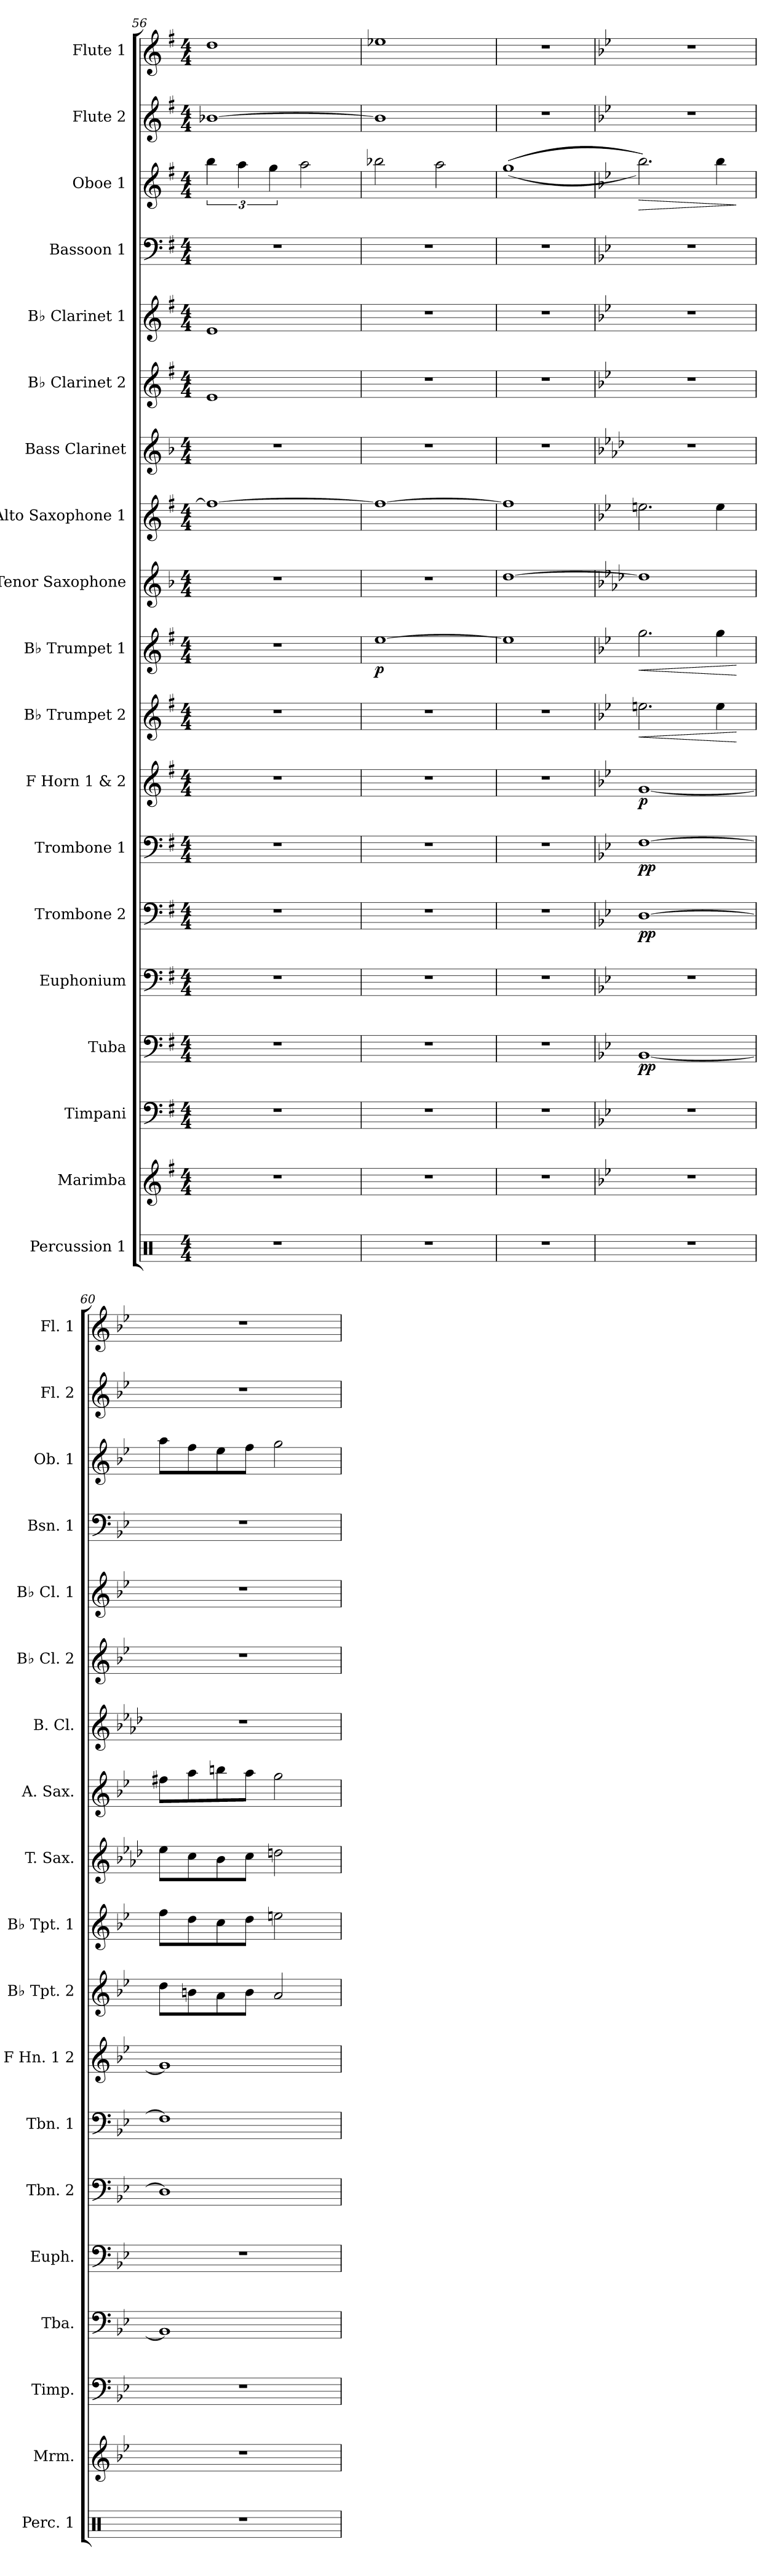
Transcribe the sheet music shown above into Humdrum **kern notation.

**kern	**kern	**kern	**kern	**dynam	**kern	**kern	**dynam	**kern	**dynam	**kern	**dynam	**kern	**dynam	**kern	**dynam	**kern	**kern	**kern	**kern	**kern	**kern	**kern	**dynam	**kern	**kern
*part19	*part18	*part17	*part16	*part16	*part15	*part14	*part14	*part13	*part13	*part12	*part12	*part11	*part11	*part10	*part10	*part9	*part8	*part7	*part6	*part5	*part4	*part3	*part3	*part2	*part1
*staff19	*staff18	*staff17	*staff16	*staff16	*staff15	*staff14	*staff14	*staff13	*staff13	*staff12	*staff12	*staff11	*staff11	*staff10	*staff10	*staff9	*staff8	*staff7	*staff6	*staff5	*staff4	*staff3	*staff3	*staff2	*staff1
*I"Percussion 1	*I"Marimba	*I"Timpani	*I"Tuba	*	*I"Euphonium	*I"Trombone 2	*	*I"Trombone 1	*	*I"F Horn 1 &amp; 2	*	*I"B♭ Trumpet 2	*	*I"B♭ Trumpet 1	*	*I"Tenor Saxophone	*I"Alto Saxophone 1	*I"Bass Clarinet	*I"B♭ Clarinet 2	*I"B♭ Clarinet 1	*I"Bassoon 1	*I"Oboe 1	*	*I"Flute 2	*I"Flute 1
*I'Perc. 1	*I'Mrm.	*I'Timp.	*I'Tba.	*	*I'Euph.	*I'Tbn. 2	*	*I'Tbn. 1	*	*I'F Hn. 1 2	*	*I'B♭ Tpt. 2	*	*I'B♭ Tpt. 1	*	*I'T. Sax.	*I'A. Sax.	*I'B. Cl.	*I'B♭ Cl. 2	*I'B♭ Cl. 1	*I'Bsn. 1	*I'Ob. 1	*	*I'Fl. 2	*I'Fl. 1
*clefX	*clefG2	*clefF4	*clefF4	*	*clefF4	*clefF4	*	*clefF4	*	*clefG2	*	*clefG2	*	*clefG2	*	*clefG2	*clefG2	*clefG2	*clefG2	*clefG2	*clefF4	*clefG2	*	*clefG2	*clefG2
*	*	*	*	*	*	*	*	*	*	*ITrd4c7	*	*ITrd1c2	*	*ITrd1c2	*	*ITrd8c14	*ITrd5c9	*ITrd8c14	*ITrd1c2	*ITrd1c2	*	*	*	*	*
*k[]	*k[f#]	*k[f#]	*k[f#]	*	*k[f#]	*k[f#]	*	*k[f#]	*	*k[]	*	*k[b-]	*	*k[b-]	*	*k[b-]	*k[b-e-]	*k[b-]	*k[b-]	*k[b-]	*k[f#]	*k[f#]	*	*k[f#]	*k[f#]
*M4/4	*M4/4	*M4/4	*M4/4	*	*M4/4	*M4/4	*	*M4/4	*	*M4/4	*	*M4/4	*	*M4/4	*	*M4/4	*M4/4	*M4/4	*M4/4	*M4/4	*M4/4	*M4/4	*	*M4/4	*M4/4
=56	=56	=56	=56	=56	=56	=56	=56	=56	=56	=56	=56	=56	=56	=56	=56	=56	=56	=56	=56	=56	=56	=56	=56	=56	=56
1r	1r	1r	1r	.	1r	1r	.	1r	.	1r	.	1r	.	1r	.	1r	1a_	1r	1d	1d	1r	6bb\	.	[1b-X	1dd
.	.	.	.	.	.	.	.	.	.	.	.	.	.	.	.	.	.	.	.	.	.	6aa\	.	.	.
.	.	.	.	.	.	.	.	.	.	.	.	.	.	.	.	.	.	.	.	.	.	6gg\	.	.	.
.	.	.	.	.	.	.	.	.	.	.	.	.	.	.	.	.	.	.	.	.	.	2aa\	.	.	.
=57	=57	=57	=57	=57	=57	=57	=57	=57	=57	=57	=57	=57	=57	=57	=57	=57	=57	=57	=57	=57	=57	=57	=57	=57	=57
!	!	!	!	!	!	!	!	!	!	!	!	!	!	!	!LO:DY:b	!	!	!	!	!	!	!	!	!	!
1r	1r	1r	1r	.	1r	1r	.	1r	.	1r	.	1r	.	[1dd	p	1r	1a_	1r	1r	1r	1r	2bb-X\	.	1b-]	1ee-X
.	.	.	.	.	.	.	.	.	.	.	.	.	.	.	.	.	.	.	.	.	.	2aa\	.	.	.
!!LO:PB:g=z
=58	=58	=58	=58	=58	=58	=58	=58	=58	=58	=58	=58	=58	=58	=58	=58	=58	=58	=58	=58	=58	=58	=58	=58	=58	=58
1r	1r	1r	1r	.	1r	1r	.	1r	.	1r	.	1r	.	1dd]	.	[1d	1a]	1r	1r	1r	1r	(((1gg	.	1r	1r
=59	=59	=59	=59	=59	=59	=59	=59	=59	=59	=59	=59	=59	=59	=59	=59	=59	=59	=59	=59	=59	=59	=59	=59	=59	=59
!!LO:REH:place=s1:a:B:fs=14:t=59
*	*k[b-e-]	*k[b-e-]	*k[b-e-]	*	*k[b-e-]	*k[b-e-]	*	*k[b-e-]	*	*k[b-e-a-]	*	*k[b-e-a-d-]	*	*k[b-e-a-d-]	*	*k[b-e-a-d-]	*k[b-e-a-d-g-]	*k[b-e-a-d-]	*k[b-e-a-d-]	*k[b-e-a-d-]	*k[b-e-]	*k[b-e-]	*	*k[b-e-]	*k[b-e-]
*	*	*	*	*	*	*	*	*	*	*	*	*	*	*	*	*	*	*	*	*	*	*	*	*	*MM75
!	!	!	!	!LO:DY:b	!	!	!LO:DY:b	!	!LO:DY:b	!	!LO:DY:b	!	!LO:HP:b	!	!LO:HP:b	!	!	!	!	!	!	!	!LO:HP:b	!	!
1r	1r	1r	[1BB-	pp	1r	[1D	pp	[1F	pp	[1c	p	2.ddn\	<	2.ff\	<	1d]	2.gn\	1r	1r	1r	1r	2.bb-\)))	>	1r	1r
.	.	.	.	.	.	.	.	.	.	.	.	4dd\	.	4ff\	.	.	4g\	.	.	.	.	4bb-\	.	.	.
.	.	.	.	.	.	.	.	.	.	.	.	.	[	.	[	.	.	.	.	.	.	.	]	.	.
=60	=60	=60	=60	=60	=60	=60	=60	=60	=60	=60	=60	=60	=60	=60	=60	=60	=60	=60	=60	=60	=60	=60	=60	=60	=60
1r	1r	1r	1BB-]	.	1r	1D]	.	1F]	.	1c]	.	8cc\L	.	8ee-\L	.	8e-\L	8an\L	1r	1r	1r	1r	8aa\L	.	1r	1r
.	.	.	.	.	.	.	.	.	.	.	.	8an\	.	8cc\	.	8c\	8cc\	.	.	.	.	8ff\	.	.	.
.	.	.	.	.	.	.	.	.	.	.	.	8g\	.	8b-\	.	8B-\	8ddn\	.	.	.	.	8ee-\	.	.	.
.	.	.	.	.	.	.	.	.	.	.	.	8a\J	.	8cc\J	.	8c\J	8cc\J	.	.	.	.	8ff\J	.	.	.
.	.	.	.	.	.	.	.	.	.	.	.	2g/	.	2ddn\	.	2dn\	2b-\	.	.	.	.	2gg\	.	.	.
=	=	=	=	=	=	=	=	=	=	=	=	=	=	=	=	=	=	=	=	=	=	=	=	=	=
*-	*-	*-	*-	*-	*-	*-	*-	*-	*-	*-	*-	*-	*-	*-	*-	*-	*-	*-	*-	*-	*-	*-	*-	*-	*-
